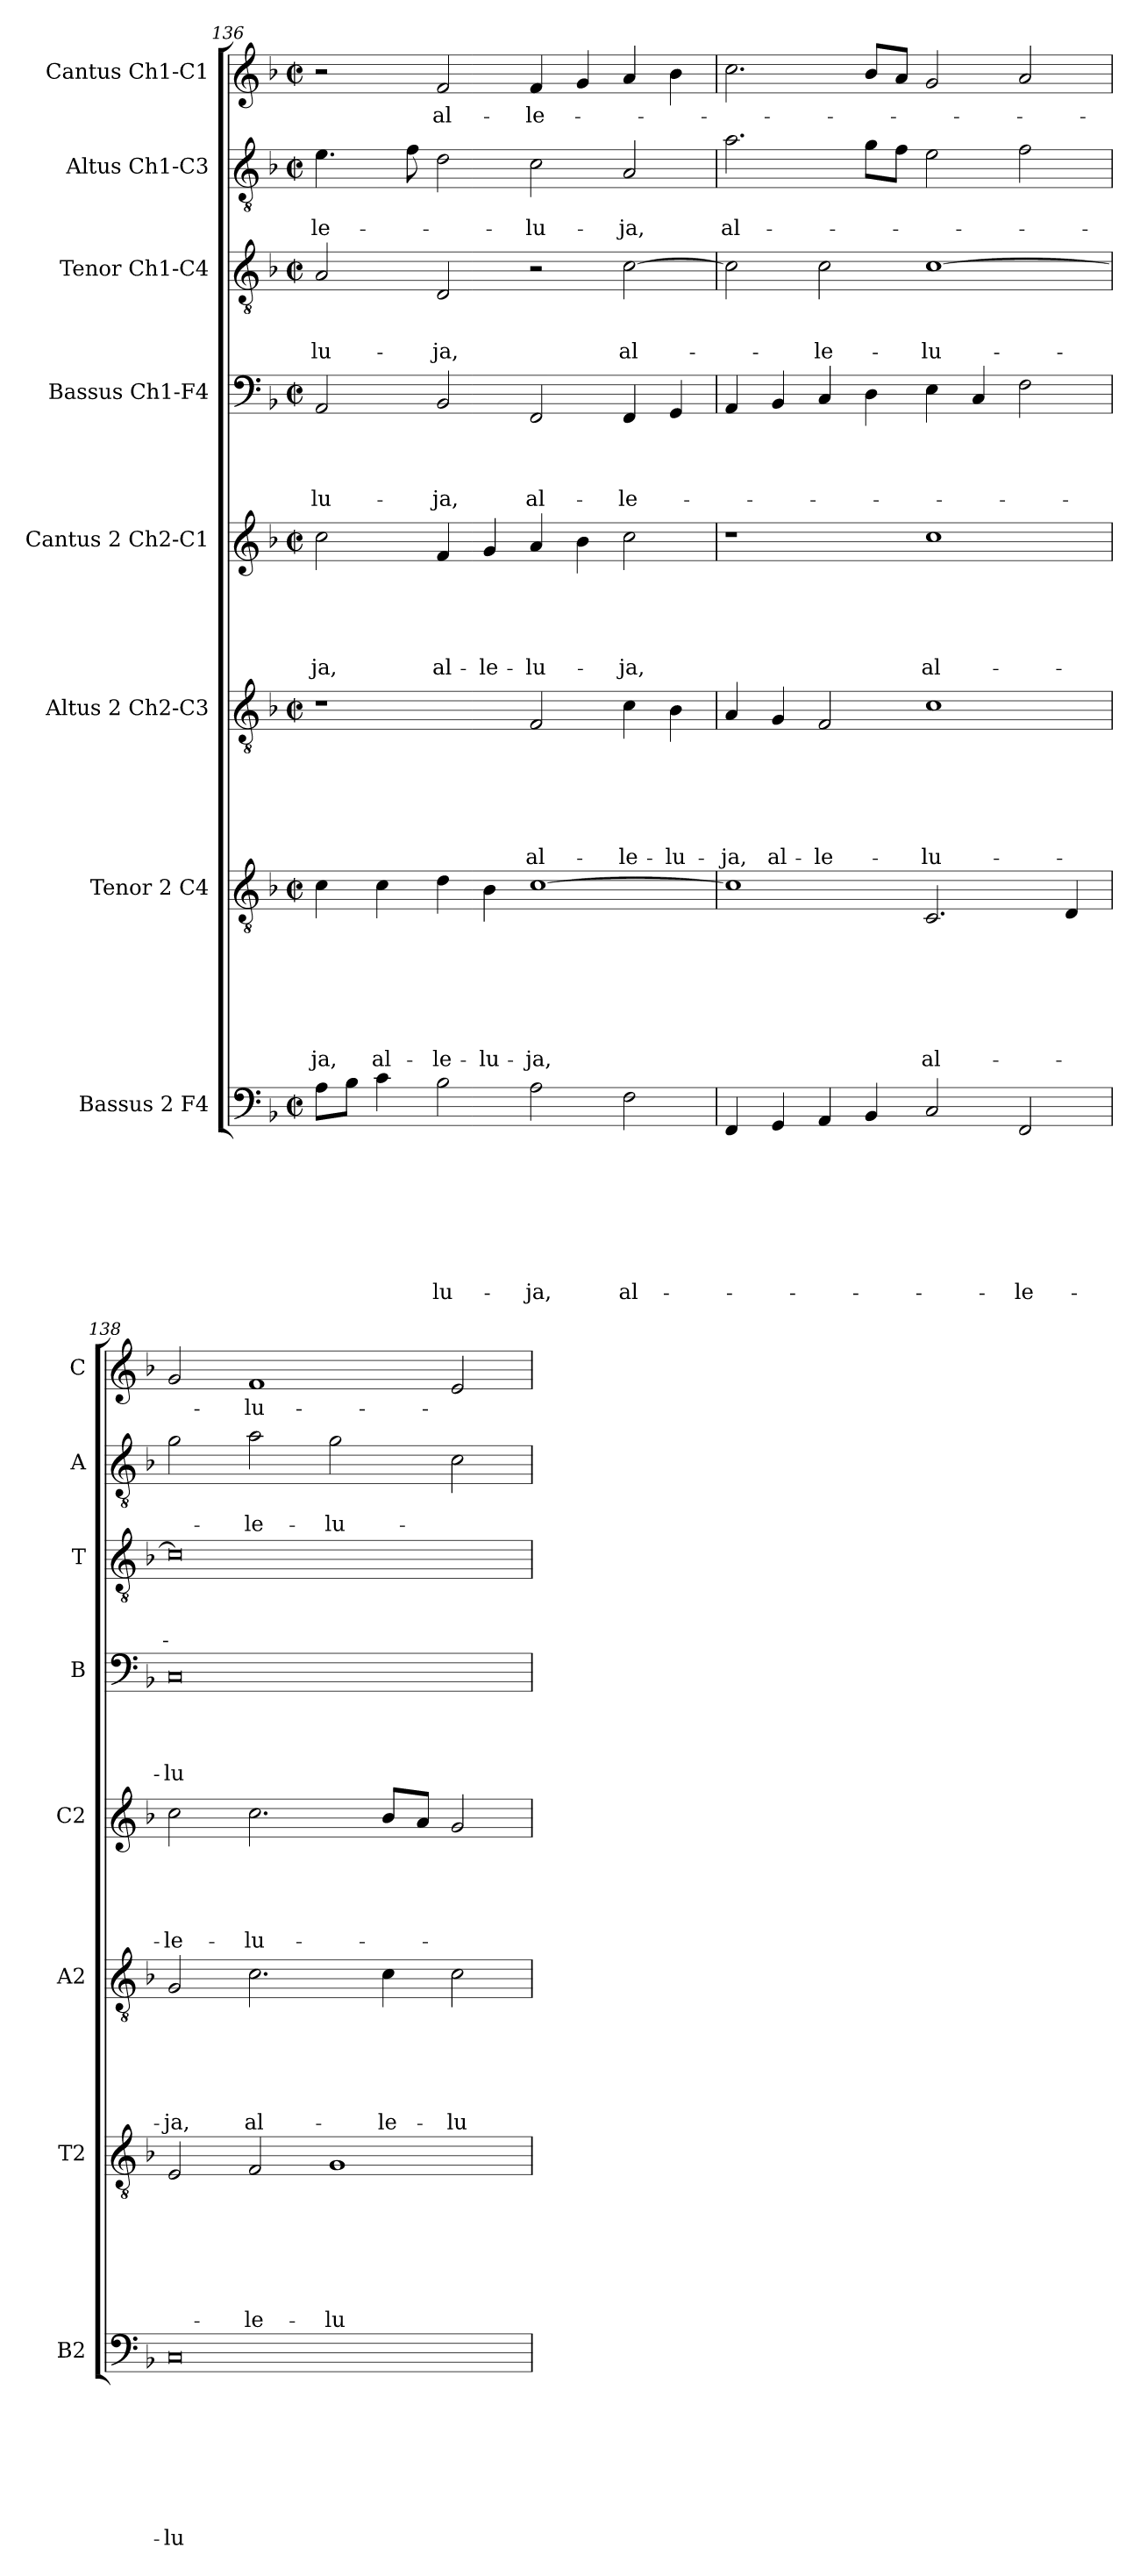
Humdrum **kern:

**kern	**text	**text	**text	**text	**text	**text	**text	**text	**kern	**text	**text	**text	**text	**text	**text	**text	**kern	**text	**text	**text	**text	**text	**text	**kern	**text	**text	**text	**text	**text	**kern	**text	**text	**text	**text	**kern	**text	**text	**text	**kern	**text	**text	**kern	**text
*part8	*part8	*part8	*part8	*part8	*part8	*part8	*part8	*part8	*part7	*part7	*part7	*part7	*part7	*part7	*part7	*part7	*part6	*part6	*part6	*part6	*part6	*part6	*part6	*part5	*part5	*part5	*part5	*part5	*part5	*part4	*part4	*part4	*part4	*part4	*part3	*part3	*part3	*part3	*part2	*part2	*part2	*part1	*part1
*staff8	*staff8	*staff8	*staff8	*staff8	*staff8	*staff8	*staff8	*staff8	*staff7	*staff7	*staff7	*staff7	*staff7	*staff7	*staff7	*staff7	*staff6	*staff6	*staff6	*staff6	*staff6	*staff6	*staff6	*staff5	*staff5	*staff5	*staff5	*staff5	*staff5	*staff4	*staff4	*staff4	*staff4	*staff4	*staff3	*staff3	*staff3	*staff3	*staff2	*staff2	*staff2	*staff1	*staff1
*I"Bassus 2 F4	*	*	*	*	*	*	*	*	*I"Tenor 2 C4	*	*	*	*	*	*	*	*I"Altus 2 Ch2-C3	*	*	*	*	*	*	*I"Cantus 2 Ch2-C1	*	*	*	*	*	*I"Bassus  Ch1-F4	*	*	*	*	*I"Tenor Ch1-C4	*	*	*	*I"Altus  Ch1-C3	*	*	*I"Cantus Ch1-C1	*
*I'B2	*	*	*	*	*	*	*	*	*I'T2	*	*	*	*	*	*	*	*I'A2	*	*	*	*	*	*	*I'C2	*	*	*	*	*	*I'B	*	*	*	*	*I'T	*	*	*	*I'A	*	*	*I'C	*
*clefF4	*	*	*	*	*	*	*	*	*clefGv2	*	*	*	*	*	*	*	*clefGv2	*	*	*	*	*	*	*clefG2	*	*	*	*	*	*clefF4	*	*	*	*	*clefGv2	*	*	*	*clefGv2	*	*	*clefG2	*
*k[b-]	*	*	*	*	*	*	*	*	*k[b-]	*	*	*	*	*	*	*	*k[b-]	*	*	*	*	*	*	*k[b-]	*	*	*	*	*	*k[b-]	*	*	*	*	*k[b-]	*	*	*	*k[b-]	*	*	*k[b-]	*
*F:	*	*	*	*	*	*	*	*	*F:	*	*	*	*	*	*	*	*F:	*	*	*	*	*	*	*F:	*	*	*	*	*	*F:	*	*	*	*	*F:	*	*	*	*F:	*	*	*F:	*
*M2/2	*	*	*	*	*	*	*	*	*M2/2	*	*	*	*	*	*	*	*M2/2	*	*	*	*	*	*	*M2/2	*	*	*	*	*	*M2/2	*	*	*	*	*M2/2	*	*	*	*M2/2	*	*	*M2/2	*
*met(c|)	*	*	*	*	*	*	*	*	*met(c|)	*	*	*	*	*	*	*	*met(c|)	*	*	*	*	*	*	*met(c|)	*	*	*	*	*	*met(c|)	*	*	*	*	*met(c|)	*	*	*	*met(c|)	*	*	*met(c|)	*
=136	=136	=136	=136	=136	=136	=136	=136	=136	=136	=136	=136	=136	=136	=136	=136	=136	=136	=136	=136	=136	=136	=136	=136	=136	=136	=136	=136	=136	=136	=136	=136	=136	=136	=136	=136	=136	=136	=136	=136	=136	=136	=136	=136
!	!	!	!	!	!	!	!	!	!	!	!	!	!	!	!	!LO:LY:b	!	!	!	!	!	!	!	!	!	!	!	!	!LO:LY:b	!	!	!	!	!LO:LY:b	!	!	!	!LO:LY:b	!	!	!LO:LY:b	!	!
8A\L	.	.	.	.	.	.	.	.	4c\	.	.	.	.	.	.	-ja,	1r	.	.	.	.	.	.	2cc\	.	.	.	.	-ja,	2AA/	.	.	.	-lu-	2A/	.	.	-lu-	4.e\	.	-le-	2r	.
8B-\J	.	.	.	.	.	.	.	.	.	.	.	.	.	.	.	.	.	.	.	.	.	.	.	.	.	.	.	.	.	.	.	.	.	.	.	.	.	.	.	.	.	.	.
!	!	!	!	!	!	!	!	!	!	!	!	!	!	!	!	!LO:LY:b	!	!	!	!	!	!	!	!	!	!	!	!	!	!	!	!	!	!	!	!	!	!	!	!	!	!	!
4c\	.	.	.	.	.	.	.	.	4c\	.	.	.	.	.	.	al-	.	.	.	.	.	.	.	.	.	.	.	.	.	.	.	.	.	.	.	.	.	.	.	.	.	.	.
.	.	.	.	.	.	.	.	.	.	.	.	.	.	.	.	.	.	.	.	.	.	.	.	.	.	.	.	.	.	.	.	.	.	.	.	.	.	.	8f\	.	.	.	.
!	!	!	!	!	!	!	!	!LO:LY:b	!	!	!	!	!	!	!	!LO:LY:b	!	!	!	!	!	!	!	!	!	!	!	!	!LO:LY:b	!	!	!	!	!LO:LY:b	!	!	!	!LO:LY:b	!	!	!	!	!LO:LY:b
2B-\	.	.	.	.	.	.	.	-lu-	4d\	.	.	.	.	.	.	-le-	.	.	.	.	.	.	.	4f/	.	.	.	.	al-	2BB-/	.	.	.	-ja,	2D/	.	.	-ja,	2d\	.	.	2f/	al-
!	!	!	!	!	!	!	!	!	!	!	!	!	!	!	!	!LO:LY:b	!	!	!	!	!	!	!	!	!	!	!	!	!LO:LY:b	!	!	!	!	!	!	!	!	!	!	!	!	!	!
.	.	.	.	.	.	.	.	.	4B-\	.	.	.	.	.	.	-lu-	.	.	.	.	.	.	.	4g/	.	.	.	.	-le-	.	.	.	.	.	.	.	.	.	.	.	.	.	.
!	!	!	!	!	!	!	!	!LO:LY:b	!	!	!	!	!	!	!	!LO:LY:b	!	!	!	!	!	!	!LO:LY:b	!	!	!	!	!	!LO:LY:b	!	!	!	!	!LO:LY:b	!	!	!	!	!	!	!LO:LY:b	!	!LO:LY:b
2A\	.	.	.	.	.	.	.	-ja,	[1c	.	.	.	.	.	.	-ja,	2F/	.	.	.	.	.	al-	4a/	.	.	.	.	-lu-	2FF/	.	.	.	al-	2r	.	.	.	2c\	.	-lu-	4f/	-le-
.	.	.	.	.	.	.	.	.	.	.	.	.	.	.	.	.	.	.	.	.	.	.	.	4b-\	.	.	.	.	.	.	.	.	.	.	.	.	.	.	.	.	.	4g/	.
!	!	!	!	!	!	!	!	!LO:LY:b	!	!	!	!	!	!	!	!	!	!	!	!	!	!	!LO:LY:b	!	!	!	!	!	!LO:LY:b	!	!	!	!	!LO:LY:b	!	!	!	!LO:LY:b	!	!	!LO:LY:b	!	!
2F\	.	.	.	.	.	.	.	al-	.	.	.	.	.	.	.	.	4c\	.	.	.	.	.	-le-	2cc\	.	.	.	.	-ja,	4FF/	.	.	.	-le-	[2c\	.	.	al-	2A/	.	-ja,	4a/	.
!	!	!	!	!	!	!	!	!	!	!	!	!	!	!	!	!	!	!	!	!	!	!	!LO:LY:b	!	!	!	!	!	!	!	!	!	!	!	!	!	!	!	!	!	!	!	!
.	.	.	.	.	.	.	.	.	.	.	.	.	.	.	.	.	4B-\	.	.	.	.	.	-lu-	.	.	.	.	.	.	4GG/	.	.	.	.	.	.	.	.	.	.	.	4b-\	.
!!LO:LB:g=z
=137	=137	=137	=137	=137	=137	=137	=137	=137	=137	=137	=137	=137	=137	=137	=137	=137	=137	=137	=137	=137	=137	=137	=137	=137	=137	=137	=137	=137	=137	=137	=137	=137	=137	=137	=137	=137	=137	=137	=137	=137	=137	=137	=137
!	!	!	!	!	!	!	!	!	!	!	!	!	!	!	!	!	!	!	!	!	!	!	!LO:LY:b	!	!	!	!	!	!	!	!	!	!	!	!	!	!	!	!	!	!LO:LY:b	!	!
4FF/	.	.	.	.	.	.	.	.	1c]	.	.	.	.	.	.	.	4A/	.	.	.	.	.	-ja,	1r	.	.	.	.	.	4AA/	.	.	.	.	2c\]	.	.	.	2.a\	.	al-	2.cc\	.
!	!	!	!	!	!	!	!	!	!	!	!	!	!	!	!	!	!	!	!	!	!	!	!LO:LY:b	!	!	!	!	!	!	!	!	!	!	!	!	!	!	!	!	!	!	!	!
4GG/	.	.	.	.	.	.	.	.	.	.	.	.	.	.	.	.	4G/	.	.	.	.	.	al-	.	.	.	.	.	.	4BB-/	.	.	.	.	.	.	.	.	.	.	.	.	.
!	!	!	!	!	!	!	!	!	!	!	!	!	!	!	!	!	!	!	!	!	!	!	!LO:LY:b	!	!	!	!	!	!	!	!	!	!	!	!	!	!	!LO:LY:b	!	!	!	!	!
4AA/	.	.	.	.	.	.	.	.	.	.	.	.	.	.	.	.	2F/	.	.	.	.	.	-le-	.	.	.	.	.	.	4C/	.	.	.	.	2c\	.	.	-le-	.	.	.	.	.
4BB-/	.	.	.	.	.	.	.	.	.	.	.	.	.	.	.	.	.	.	.	.	.	.	.	.	.	.	.	.	.	4D\	.	.	.	.	.	.	.	.	8g\L	.	.	8b-/L	.
.	.	.	.	.	.	.	.	.	.	.	.	.	.	.	.	.	.	.	.	.	.	.	.	.	.	.	.	.	.	.	.	.	.	.	.	.	.	.	8f\J	.	.	8a/J	.
!	!	!	!	!	!	!	!	!	!	!	!	!	!	!	!	!LO:LY:b	!	!	!	!	!	!	!LO:LY:b	!	!	!	!	!	!LO:LY:b	!	!	!	!	!	!	!	!	!LO:LY:b	!	!	!	!	!
2C/	.	.	.	.	.	.	.	.	2.C/	.	.	.	.	.	.	al-	1c	.	.	.	.	.	-lu-	1cc	.	.	.	.	al-	4E\	.	.	.	.	[1c	.	.	-lu-	2e\	.	.	2g/	.
.	.	.	.	.	.	.	.	.	.	.	.	.	.	.	.	.	.	.	.	.	.	.	.	.	.	.	.	.	.	4C/	.	.	.	.	.	.	.	.	.	.	.	.	.
!	!	!	!	!	!	!	!	!LO:LY:b	!	!	!	!	!	!	!	!	!	!	!	!	!	!	!	!	!	!	!	!	!	!	!	!	!	!	!	!	!	!	!	!	!	!	!
2FF/	.	.	.	.	.	.	.	-le-	.	.	.	.	.	.	.	.	.	.	.	.	.	.	.	.	.	.	.	.	.	2F\	.	.	.	.	.	.	.	.	2f\	.	.	2a/	.
.	.	.	.	.	.	.	.	.	4D/	.	.	.	.	.	.	.	.	.	.	.	.	.	.	.	.	.	.	.	.	.	.	.	.	.	.	.	.	.	.	.	.	.	.
=138	=138	=138	=138	=138	=138	=138	=138	=138	=138	=138	=138	=138	=138	=138	=138	=138	=138	=138	=138	=138	=138	=138	=138	=138	=138	=138	=138	=138	=138	=138	=138	=138	=138	=138	=138	=138	=138	=138	=138	=138	=138	=138	=138
!	!	!	!	!	!	!	!	!LO:LY:b	!	!	!	!	!	!	!	!	!	!	!	!	!	!	!LO:LY:b	!	!	!	!	!	!LO:LY:b	!	!	!	!	!LO:LY:b	!	!	!	!	!	!	!	!	!
0C	.	.	.	.	.	.	.	-lu-	2E/	.	.	.	.	.	.	.	2G/	.	.	.	.	.	-ja,	2cc\	.	.	.	.	-le-	0C	.	.	.	-lu-	0c]	.	.	.	2g\	.	.	2g/	.
!	!	!	!	!	!	!	!	!	!	!	!	!	!	!	!	!LO:LY:b	!	!	!	!	!	!	!LO:LY:b	!	!	!	!	!	!LO:LY:b	!	!	!	!	!	!	!	!	!	!	!	!LO:LY:b	!	!LO:LY:b
.	.	.	.	.	.	.	.	.	2F/	.	.	.	.	.	.	-le-	2.c\	.	.	.	.	.	al-	2.cc\	.	.	.	.	-lu-	.	.	.	.	.	.	.	.	.	2a\	.	-le-	1f	-lu-
!	!	!	!	!	!	!	!	!	!	!	!	!	!	!	!	!LO:LY:b	!	!	!	!	!	!	!	!	!	!	!	!	!	!	!	!	!	!	!	!	!	!	!	!	!LO:LY:b	!	!
.	.	.	.	.	.	.	.	.	1G	.	.	.	.	.	.	-lu-	.	.	.	.	.	.	.	.	.	.	.	.	.	.	.	.	.	.	.	.	.	.	2g\	.	-lu-	.	.
!	!	!	!	!	!	!	!	!	!	!	!	!	!	!	!	!	!	!	!	!	!	!	!LO:LY:b	!	!	!	!	!	!	!	!	!	!	!	!	!	!	!	!	!	!	!	!
.	.	.	.	.	.	.	.	.	.	.	.	.	.	.	.	.	4c\	.	.	.	.	.	-le-	8b-/L	.	.	.	.	.	.	.	.	.	.	.	.	.	.	.	.	.	.	.
.	.	.	.	.	.	.	.	.	.	.	.	.	.	.	.	.	.	.	.	.	.	.	.	8a/J	.	.	.	.	.	.	.	.	.	.	.	.	.	.	.	.	.	.	.
!	!	!	!	!	!	!	!	!	!	!	!	!	!	!	!	!	!	!	!	!	!	!	!LO:LY:b	!	!	!	!	!	!	!	!	!	!	!	!	!	!	!	!	!	!	!	!
.	.	.	.	.	.	.	.	.	.	.	.	.	.	.	.	.	2c\	.	.	.	.	.	-lu-	2g/	.	.	.	.	.	.	.	.	.	.	.	.	.	.	2c\	.	.	2e/	.
=	=	=	=	=	=	=	=	=	=	=	=	=	=	=	=	=	=	=	=	=	=	=	=	=	=	=	=	=	=	=	=	=	=	=	=	=	=	=	=	=	=	=	=
*-	*-	*-	*-	*-	*-	*-	*-	*-	*-	*-	*-	*-	*-	*-	*-	*-	*-	*-	*-	*-	*-	*-	*-	*-	*-	*-	*-	*-	*-	*-	*-	*-	*-	*-	*-	*-	*-	*-	*-	*-	*-	*-	*-
